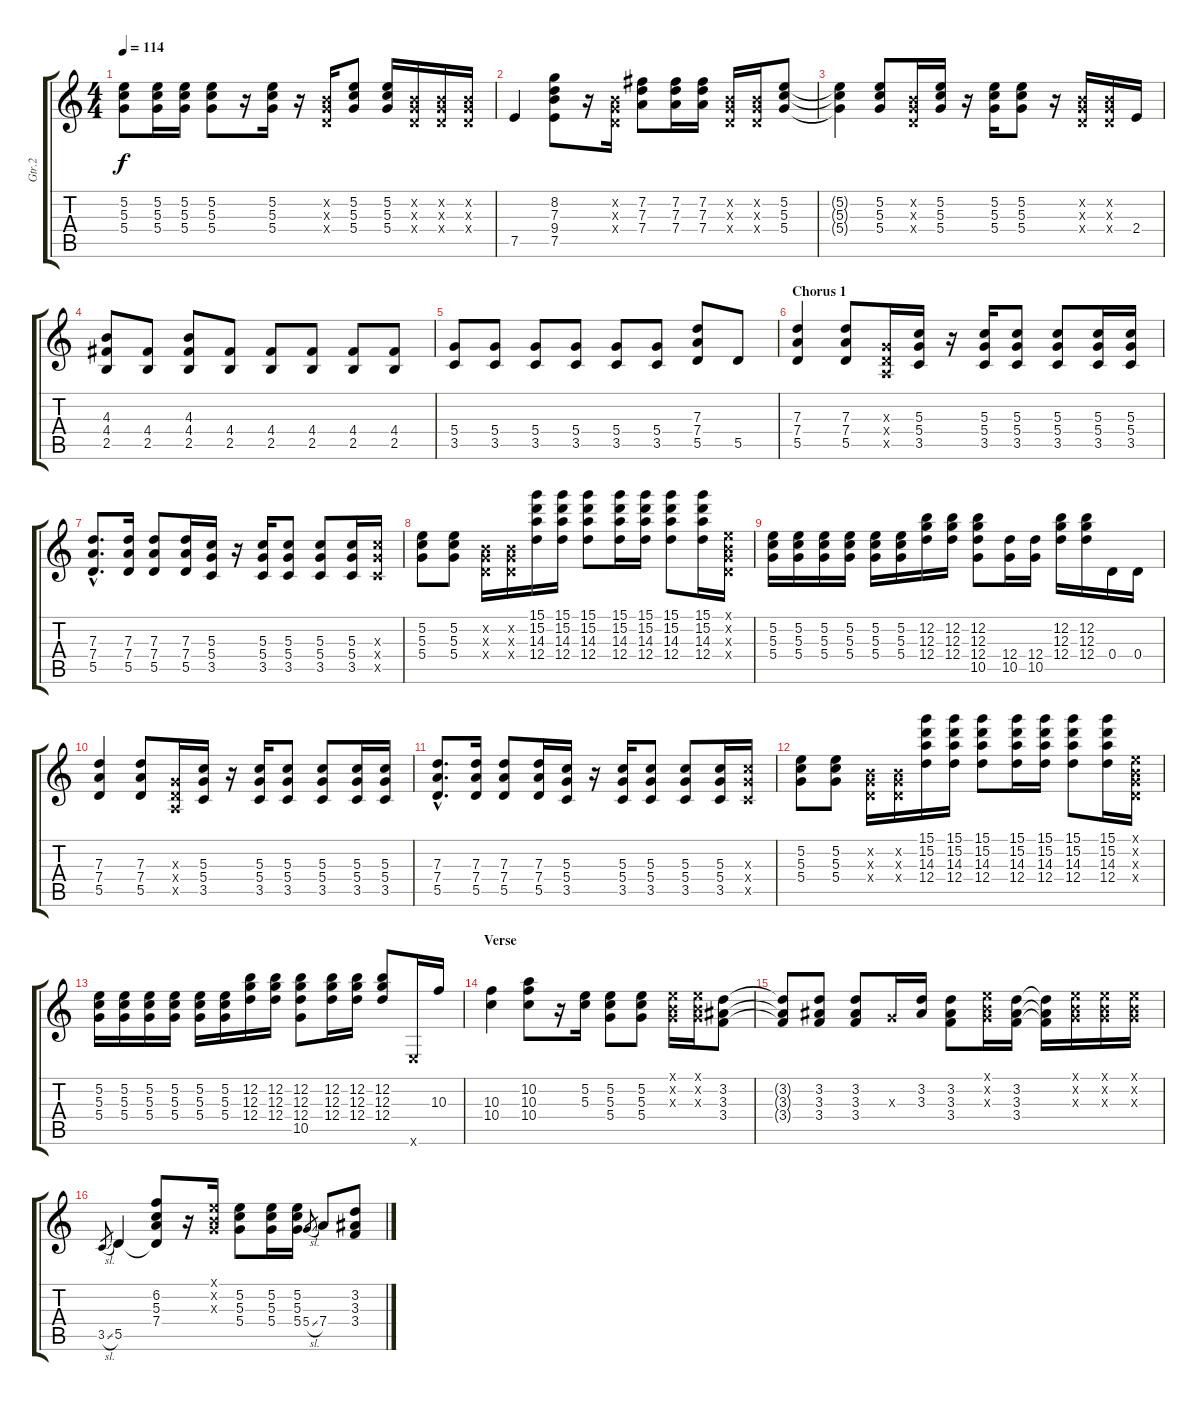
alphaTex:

\track ("Gtr.2" "Gtr.2") {instrument overdrivenguitar}
\staff {score tabs}
\tuning (E4 B3 G3 D3 A2 E2) {hide}
\ts (4 4)
\tempo 114
\clef g2
\ks c
(5.2{t} 5.3{t} 5.4{t}).8{dy f} (5.2 5.3 5.4).16 (5.2 5.3 5.4).16 (5.2 5.3 5.4).8 r.16 (5.2 5.3 5.4).16 r.16 (0.2{x} 0.3{x} 0.4{x}).16 (5.2 5.3 5.4).8 (5.2 5.3 5.4).16 (0.2{x} 0.3{x} 0.4{x}).16 (0.2{x} 0.3{x} 0.4{x}).16 (0.2{x} 0.3{x} 0.4{x}).16 |
7.5.4 (8.2 7.3 9.4 7.5).8 r.16 (0.2{x} 0.3{x} 0.4{x}).16 (7.2 7.3 7.4).8 (7.2 7.3 7.4).16 (7.2 7.3 7.4).16 (0.2{x} 0.3{x} 0.4{x}).16 (0.2{x} 0.3{x} 0.4{x}).16 (5.2 5.3 5.4).8 |
(5.2{t} 5.3{t} 5.4{t}).4 (5.2 5.3 5.4).8 (0.2{x} 0.3{x} 0.4{x}).16 (5.2 5.3 5.4).16 r.16 (5.2 5.3 5.4).16 (5.2 5.3 5.4).8 r.16 (0.2{x} 0.3{x} 0.4{x}).16 (0.2{x} 0.3{x} 0.4{x}).16 2.4.16 |
(4.3 4.4 2.5).8 (4.4 2.5).8 (4.3 4.4 2.5).8 (4.4 2.5).8 (4.4 2.5).8 (4.4 2.5).8 (4.4 2.5).8 (4.4 2.5).8 |
(5.4 3.5).8 (5.4 3.5).8 (5.4 3.5).8 (5.4 3.5).8 (5.4 3.5).8 (5.4 3.5).8 (7.3 7.4 5.5).8 5.5.8 |
\section ("" "Chorus 1")
(7.3 7.4 5.5).4 (7.3 7.4 5.5).8 (0.3{x} 0.4{x} 0.5{x}).16 (5.3 5.4 3.5).16 r.16 (5.3 5.4 3.5).16 (5.3 5.4 3.5).8 (5.3 5.4 3.5).8 (5.3 5.4 3.5).16 (5.3 5.4 3.5).16 |
(7.3{hac} 7.4{hac} 5.5{hac}).8{d} (7.3 7.4 5.5).16 (7.3 7.4 5.5).8 (7.3 7.4 5.5).16 (5.3 5.4 3.5).16 r.16 (5.3 5.4 3.5).16 (5.3 5.4 3.5).8 (5.3 5.4 3.5).8 (5.3 5.4 3.5).16 (5.3{x} 5.4{x} 3.5{x}).16 |
(5.2 5.3 5.4).8 (5.2 5.3 5.4).8 (0.2{x} 0.3{x} 0.4{x}).16 (0.2{x} 0.3{x} 0.4{x}).16 (15.1 15.2 14.3 12.4).16 (15.1 15.2 14.3 12.4).16 (15.1 15.2 14.3 12.4).8 (15.1 15.2 14.3 12.4).16 (15.1 15.2 14.3 12.4).16 (15.1 15.2 14.3 12.4).8 (15.1 15.2 14.3 12.4).16 (0.1{x} 0.2{x} 0.3{x} 0.4{x}).16 |
(5.2 5.3 5.4).16 (5.2 5.3 5.4).16 (5.2 5.3 5.4).16 (5.2 5.3 5.4).16 (5.2 5.3 5.4).16 (5.2 5.3 5.4).16 (12.2 12.3 12.4).16 (12.2 12.3 12.4).16 (12.2 12.3 12.4 10.5).8 (12.4 10.5).16 (12.4 10.5).16 (12.2 12.3 12.4).16 (12.2 12.3 12.4).16 0.4.16 0.4.16 |
(7.3 7.4 5.5).4 (7.3 7.4 5.5).8 (0.3{x} 0.4{x} 0.5{x}).16 (5.3 5.4 3.5).16 r.16 (5.3 5.4 3.5).16 (5.3 5.4 3.5).8 (5.3 5.4 3.5).8 (5.3 5.4 3.5).16 (5.3 5.4 3.5).16 |
(7.3{hac} 7.4{hac} 5.5{hac}).8{d} (7.3 7.4 5.5).16 (7.3 7.4 5.5).8 (7.3 7.4 5.5).16 (5.3 5.4 3.5).16 r.16 (5.3 5.4 3.5).16 (5.3 5.4 3.5).8 (5.3 5.4 3.5).8 (5.3 5.4 3.5).16 (5.3{x} 5.4{x} 3.5{x}).16 |
(5.2 5.3 5.4).8 (5.2 5.3 5.4).8 (0.2{x} 0.3{x} 0.4{x}).16 (0.2{x} 0.3{x} 0.4{x}).16 (15.1 15.2 14.3 12.4).16 (15.1 15.2 14.3 12.4).16 (15.1 15.2 14.3 12.4).8 (15.1 15.2 14.3 12.4).16 (15.1 15.2 14.3 12.4).16 (15.1 15.2 14.3 12.4).8 (15.1 15.2 14.3 12.4).16 (0.1{x} 0.2{x} 0.3{x} 0.4{x}).16 |
(5.2 5.3 5.4).16 (5.2 5.3 5.4).16 (5.2 5.3 5.4).16 (5.2 5.3 5.4).16 (5.2 5.3 5.4).16 (5.2 5.3 5.4).16 (12.2 12.3 12.4).16 (12.2 12.3 12.4).16 (12.2 12.3 12.4 10.5).8 (12.2 12.3 12.4).16 (12.2 12.3 12.4).16 (12.2 12.3 12.4).8 0.6{x}.16 10.3.16 |
\section ("" "Verse")
(10.3 10.4).4 (10.2 10.3 10.4).8 r.16 (5.2 5.3).16 (5.2 5.3 5.4).8 (5.2 5.3 5.4).8 (0.1{x} 0.2{x} 0.3{x}).16 (0.1{x} 0.2{x} 0.3{x}).16 (3.2 3.3 3.4).8 |
(3.2{t} 3.3{t} 3.4{t}).8 (3.2 3.3 3.4).8 (3.2 3.3 3.4).8 0.3{x}.16 (3.2 3.3).16 (3.2 3.3 3.4).8 (0.1{x} 0.2{x} 0.3{x}).16 (3.2 3.3 3.4).16 (3.2{t} 3.3{t} 3.4{t}).16 (0.1{x} 0.2{x} 0.3{x}).16 (0.1{x} 0.2{x} 0.3{x}).16 (0.1{x} 0.2{x} 0.3{x}).16 |
3.5{sl}.8{gr} 5.5.4 (6.2 5.3 7.4 5.5{t}).8 r.16 (0.1{x} 0.2{x} 0.3{x}).16 (5.2 5.3 5.4).8 (5.2 5.3 5.4).16 (5.2 5.3 5.4).16 5.4{sl}.8{gr} 7.4.8 (3.2 3.3 3.4).8
